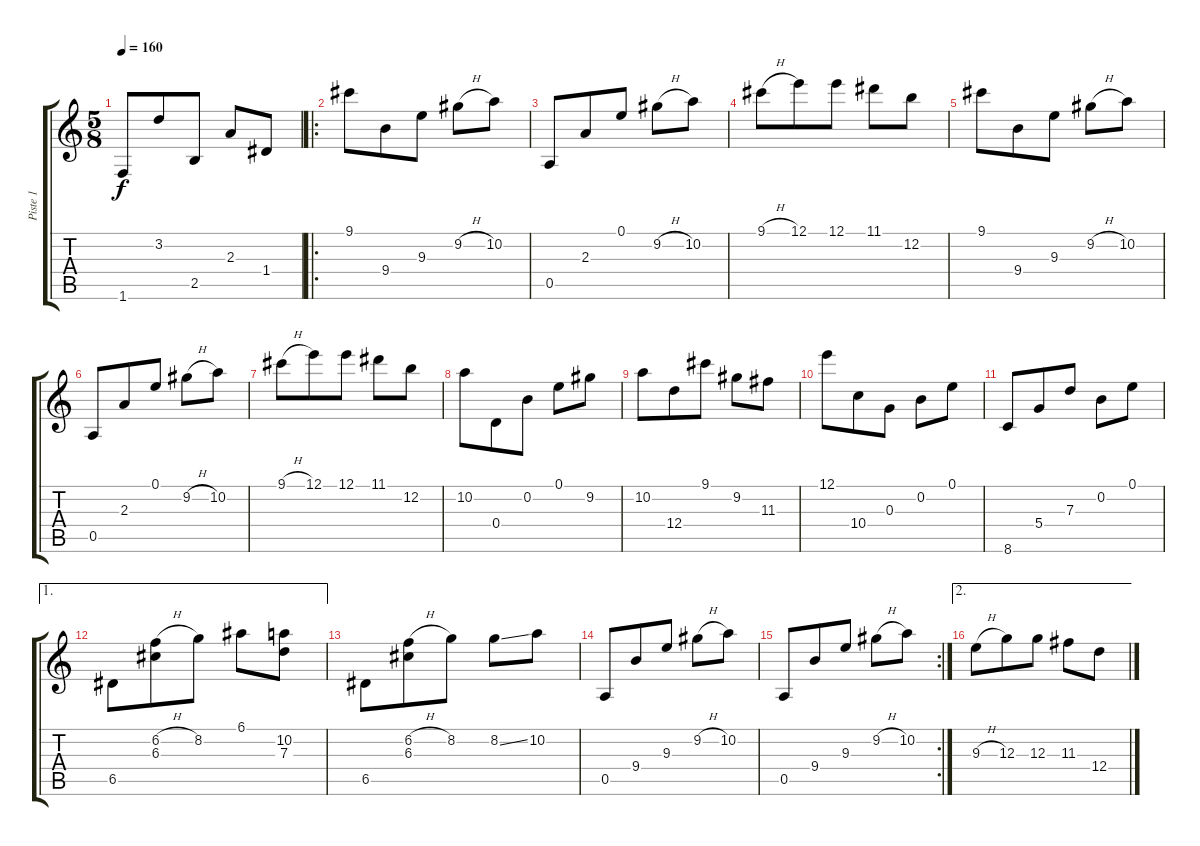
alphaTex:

\track ("Piste 1" "Piste 1") {instrument acousticguitarnylon}
\staff {score tabs}
\tuning (E4 B3 G3 D3 A2 E2) {hide}
\ts (5 8)
\tempo 160
\clef g2
\ks c
1.6.8{dy f} 3.2.8 2.5.8 2.3.8 1.4.8 |
\ro
9.1.8 9.4.8 9.3.8 9.2{h}.8 10.2.8 |
0.5.8 2.3.8 0.1.8 9.2{h}.8 10.2.8 |
9.1{h}.8 12.1.8 12.1.8 11.1.8 12.2.8 |
9.1.8 9.4.8 9.3.8 9.2{h}.8 10.2.8 |
0.5.8 2.3.8 0.1.8 9.2{h}.8 10.2.8 |
9.1{h}.8 12.1.8 12.1.8 11.1.8 12.2.8 |
10.2.8 0.4.8 0.2.8 0.1.8 9.2.8 |
10.2.8 12.4.8 9.1.8 9.2.8 11.3.8 |
12.1.8 10.4.8 0.3.8 0.2.8 0.1.8 |
8.6.8 5.4.8 7.3.8 0.2.8 0.1.8 |
\ae 1
6.5.8 (6.2{h} 6.3).8 8.2.8 6.1.8 (10.2 7.3).8 |
6.5.8 (6.2{h} 6.3).8 8.2.8 8.2{ss}.8 10.2.8 |
0.5.8 9.4.8 9.3.8 9.2{h}.8 10.2.8 |
\rc 2
0.5.8 9.4.8 9.3.8 9.2{h}.8 10.2.8 |
\ae 2
9.3{h}.8 12.3.8 12.3.8 11.3.8 12.4.8
